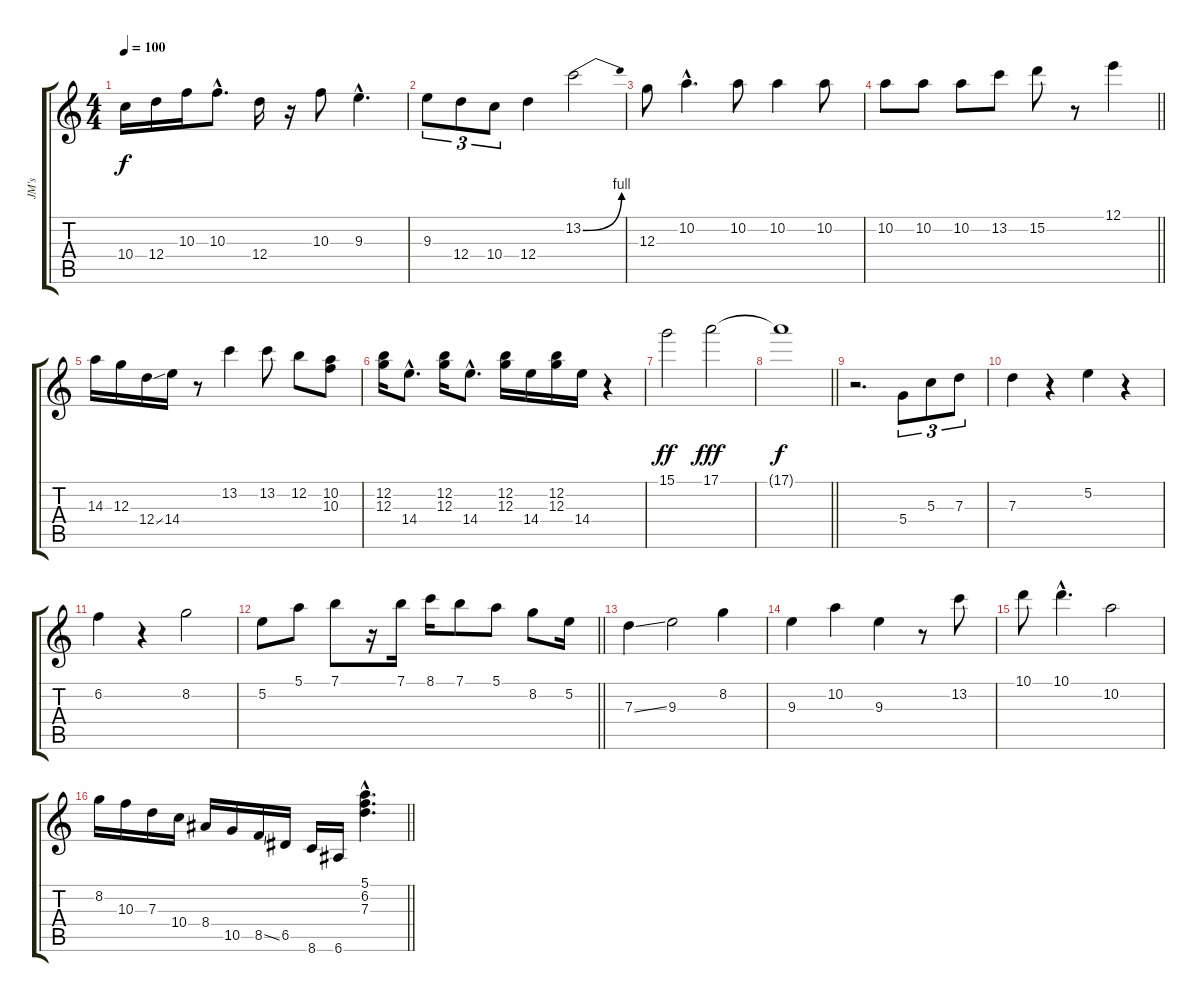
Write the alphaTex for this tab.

\track ("JM's" "JM's") {instrument overdrivenguitar}
\staff {score tabs}
\tuning (E4 B3 G3 D3 A2 E2) {hide}
\ts (4 4)
\tempo 100
\clef g2
\ks c
10.4.16{dy f} 12.4.16 10.3.16 10.3{hac}.8{d} 12.4.16 r.16 10.3.8 9.3{hac}.4{d} |
9.3.8{tu (3 2)} 12.4.8{tu (3 2)} 10.4.8{tu (3 2)} 12.4.4 13.2{be (bend 0 0 60 4)}.2 |
12.3.8 10.2{hac}.4{d} 10.2.8 10.2.4 10.2.8 |
\barLineRight lightlight
10.2.8 10.2.8 10.2.8 13.2.8 15.2.8 r.8 12.1.4 |
14.3.16 12.3.16 12.4{ss}.16 14.4.16 r.8 13.2.4 13.2.8 12.2.8 (10.2 10.3).8 |
(12.2 12.3).16 14.4{hac}.8{d} (12.2 12.3).16 14.4{hac}.8{d} (12.2 12.3).16 14.4.16 (12.2 12.3).16 14.4.16 r.4 |
15.1.2{dy ff} 17.1.2{dy fff} |
\barLineRight lightlight
17.1{t}.1{dy f} |
r.2{d} 5.4.8{tu (3 2)} 5.3.8{tu (3 2)} 7.3.8{tu (3 2)} |
7.3.4 r.4 5.2.4 r.4 |
6.2.4 r.4 8.2.2 |
\barLineRight lightlight
5.2.8 5.1.8 7.1.8 r.16 7.1.16 8.1.16 7.1.8 5.1.8 8.2.8 5.2.16 |
7.3{ss}.4 9.3.2 8.2.4 |
9.3.4 10.2.4 9.3.4 r.8 13.2.8 |
10.1.8 10.1{hac}.4{d} 10.2.2 |
\barLineRight lightlight
8.2.16 10.3.16 7.3.16 10.4.16 8.4.16 10.5.16 8.5{ss}.16 6.5.16 8.6.16 6.6.16 (5.1{hac} 6.2{hac} 7.3{hac}).4{d}
